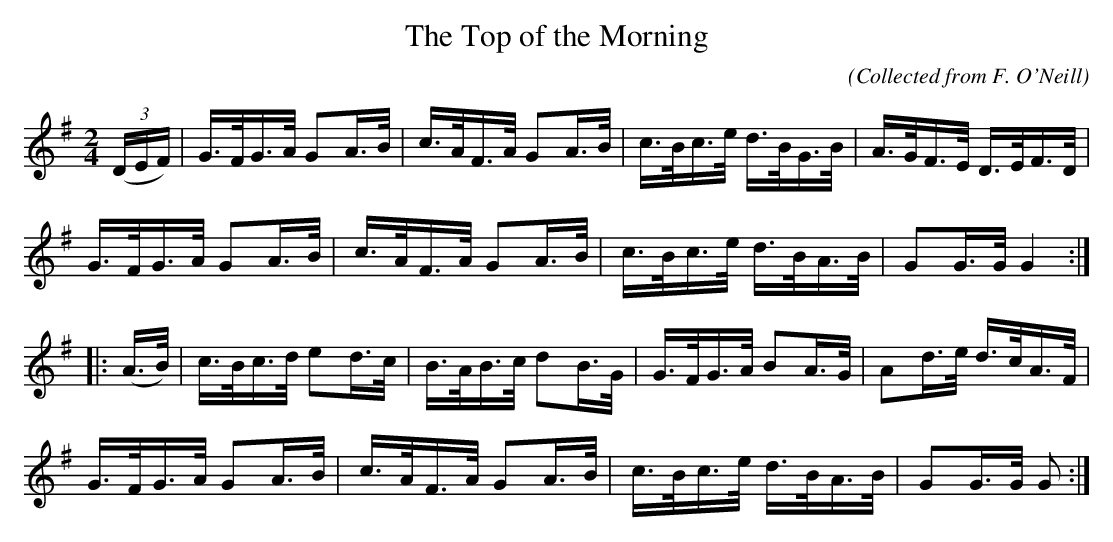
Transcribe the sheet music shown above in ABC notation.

X:1
T: The Top of the Morning
C: (Collected from F. O'Neill)
M: 2/4
K: G
L: 1/16
((3DEF)|G>FG>A G2A>B|c>AF>A G2A>B|c>Bc>e d>BG>B|A>GF>E D>EF>D|
G>FG>A G2A>B|c>AF>A G2A>B|c>Bc>e d>BA>B|G2G>G G4 :|
|:(A>B)|c>Bc>d e2d>c|B>AB>c d2B>G|G>FG>A B2A>G|A2d>e d>cA>F|
G>FG>A G2A>B|c>AF>A G2A>B|c>Bc>e d>BA>B|G2G>G G2 :|
